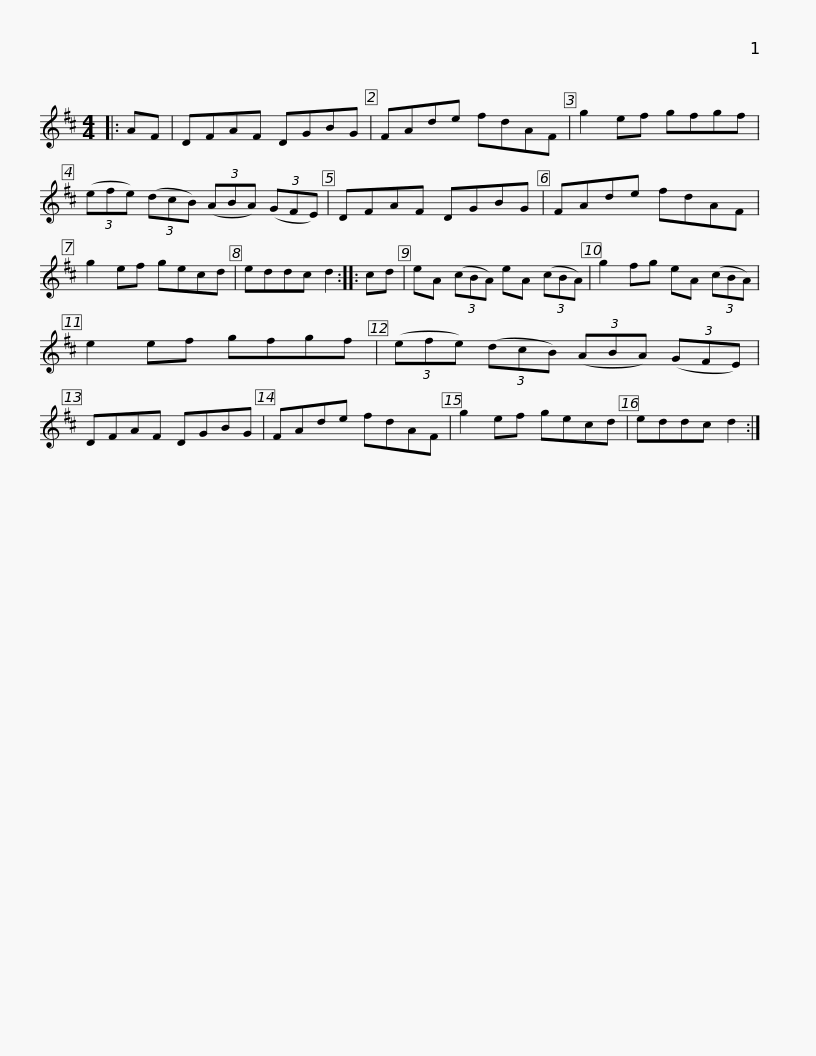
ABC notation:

X:1
L:1/8
M:4/4
I:linebreak $
K:D
V:1 treble
V:1
|: AF | DFAF DGBG | FAde fdAF | g2 ef gfgf | (3(efe) (3(dcB) (3(ABA) (3(GFE) |$ %5
 DFAF DGBG | FAde fdAF | g2 ef gecd | eddc d2 :: cd | %10
 eA (3(cBA) eA (3(cBA) |$ g2 fg eA (3(cBA) | e2 ef gfgf | (3(efe) (3(dcB) (3(ABA) (3(GFE) | DFAF DGBG | %15
 FAde fdAF |$ g2 ef gecd | eddc d2 :| %18
